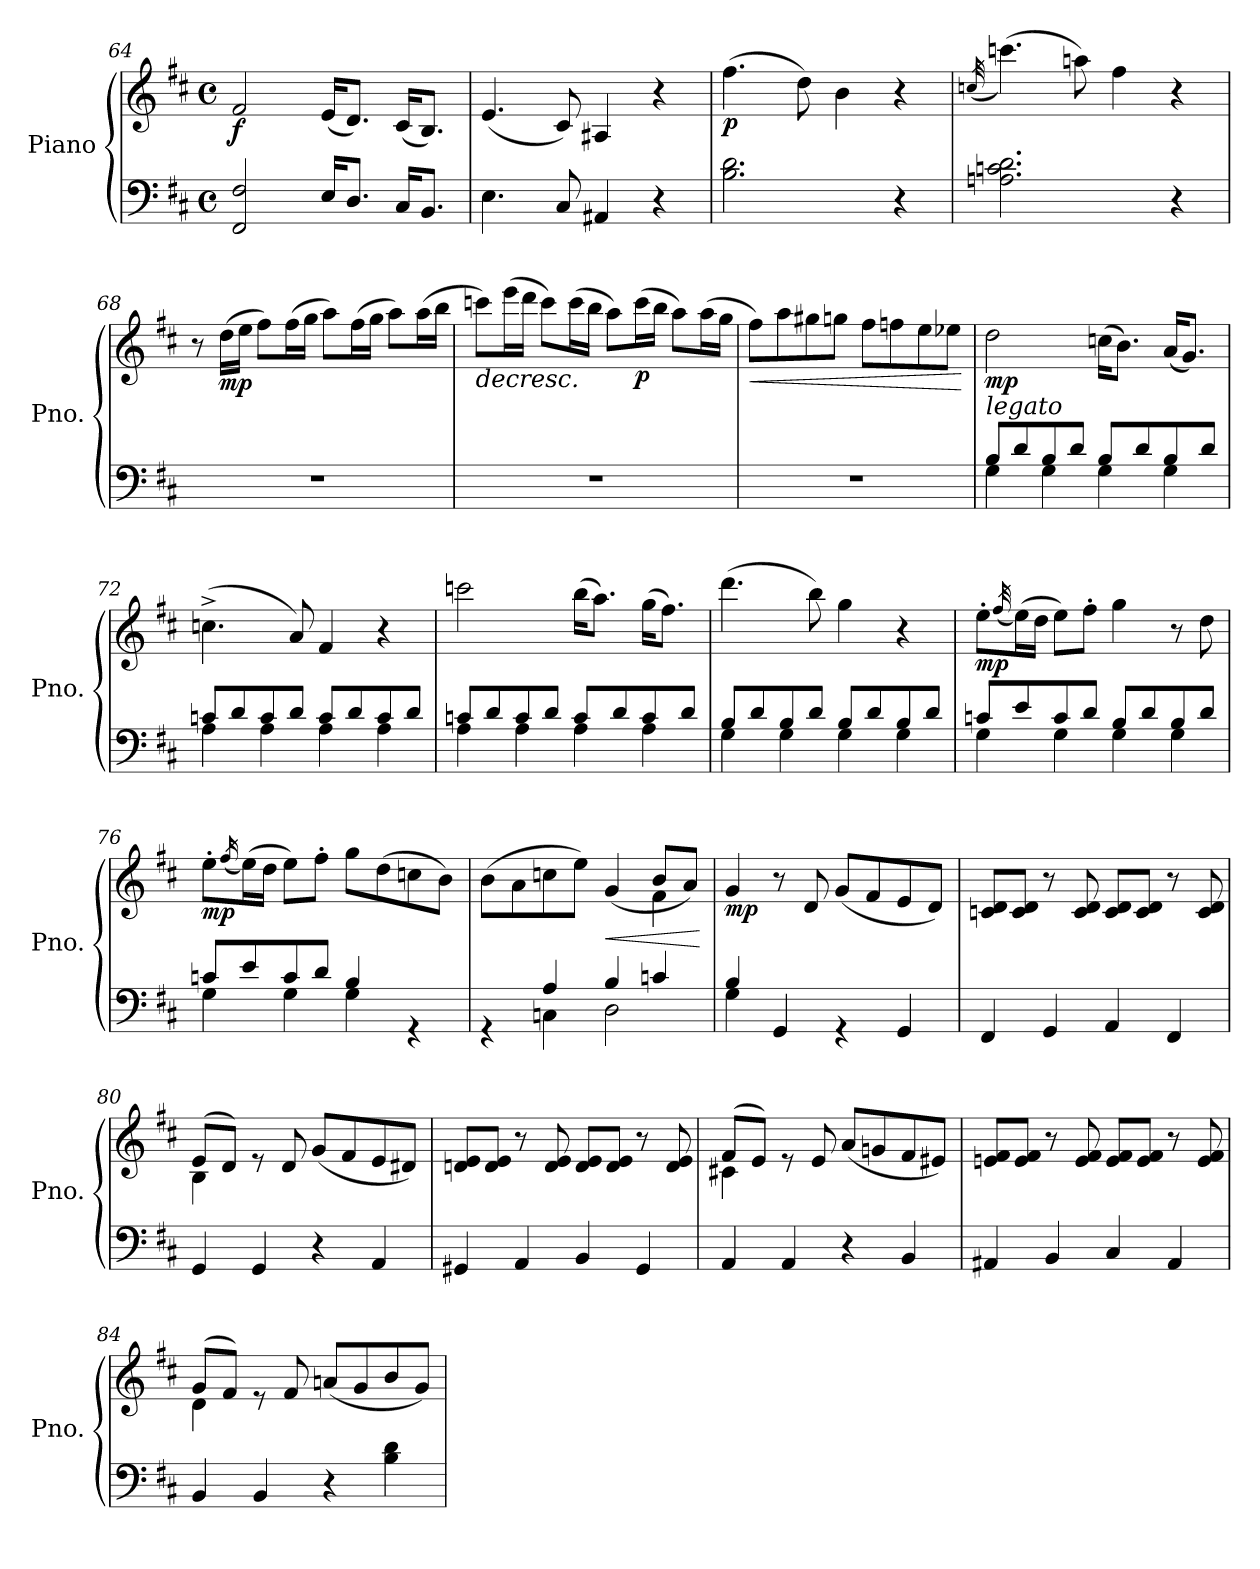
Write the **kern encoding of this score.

**kern	**kern	**dynam
*part1	*part1	*part1
*staff2	*staff1	*staff1/2
*I"Piano	*	*
*I'Pno.	*	*
*clefF4	*clefG2	*
*k[f#c#]	*k[f#c#]	*
*M4/4	*M4/4	*
*met(c)	*met(c)	*
=64	=64	=64
!	!	!LO:DY:b
2FF#/ 2F#/	2f#/	f
16E/KL	(<16e/KL	.
8.D/J	8.d/J)	.
16C#/KL	(<16c#/KL	.
8.BB/J	8.B/J)	.
=65	=65	=65
4.E\	(<4.e/	.
8C#/	8c#/)	.
4AA#X/	4A#X/	.
4r	4r	.
=66	=66	=66
!	!	!LO:DY:b
2.B\ 2.d\	(>4.ff#\	p
.	8dd\)	.
.	4b\	.
4r	4r	.
!!LO:LB:g=z
=67	=67	=67
.	(<32qccn/	.
2.An\ 2.cn\ 2.d\	(>4.cccn\)	.
.	8aan\)	.
.	4ff#\	.
4r	4r	.
=68	=68	=68
1r	8r	.
!	!	!LO:DY:b
.	(>16dd\LL	mp
.	16ee\JJ	.
.	8ff#\L)	.
.	(>16ff#\L	.
.	16gg\JJ	.
.	8aa\L)	.
.	(>16ff#\L	.
.	16gg\JJ	.
.	8aa\L)	.
.	(>16aa\L	.
.	16bb\JJ	.
=69	=69	=69
!	!	!LO:HP:b
1r	8cccn\L)	>
.	(>16eee\L	.
.	16ddd\JJ	.
.	8ccc\L)	.
.	(>16ccc\L	.
.	16bb\JJ	.
.	8aa\L)	.
!	!	!LO:DY:b
.	(>16ccc\L	p
.	16bb\JJ	.
.	8aa\L)	]
.	(>16aa\L	.
.	16gg\JJ	.
=70	=70	=70
!	!	!LO:HP:b
1r	8ff#\L)	<
.	8aa\	.
.	8gg#X\	.
.	8ggn\J	.
.	8ff#\L	.
.	8ffn\	.
.	8ee\	.
.	8ee-X\J	.
.	.	[
!!LO:LB:g=z
=71	=71	=71
*^	*	*
!	!	!LO:TX:b:i:t=legato	!
!	!	!	!LO:DY:b
8B/L	4G\	2dd\	mp
8d/	.	.	.
8B/	4G\	.	.
8d/J	.	.	.
8B/L	4G\	(>16ccn\KL	.
.	.	8.b\J)	.
8d/	.	.	.
8B/	4G\	(<16a/KL	.
.	.	8.g/J)	.
8d/J	.	.	.
=72	=72	=72	=72
8cn/L	4A\	(>4.ccn^\	.
8d/	.	.	.
8c/	4A\	.	.
8d/J	.	8a/)	.
8c/L	4A\	4f#/	.
8d/	.	.	.
8c/	4A\	4r	.
8d/J	.	.	.
=73	=73	=73	=73
8cn/L	4A\	2cccn\	.
8d/	.	.	.
8c/	4A\	.	.
8d/J	.	.	.
8c/L	4A\	(>16bb\KL	.
.	.	8.aa\J)	.
8d/	.	.	.
8c/	4A\	(>16gg\KL	.
.	.	8.ff#\J)	.
8d/J	.	.	.
=74	=74	=74	=74
8B/L	4G\	(>4.ddd\	.
8d/	.	.	.
8B/	4G\	.	.
8d/J	.	8bb\)	.
8B/L	4G\	4gg\	.
8d/	.	.	.
8B/	4G\	4r	.
8d/J	.	.	.
=75	=75	=75	=75
!	!	!	!LO:DY:b
8cn/L	4G\	8ee'\L	mp
.	.	(<32qff#/	.
8e/	.	(>16ee\L)	.
.	.	16dd\JJ	.
8c/	4G\	8ee\L)	.
8d/J	.	8ff#'\J	.
8B/L	4G\	4gg\	.
8d/	.	.	.
8B/	4G\	8r	.
8d/J	.	8dd\	.
!!LO:LB:g=z
=76	=76	=76	=76
!	!	!	!LO:DY:b
8cn/L	4G\	8ee'\L	mp
.	.	(<16qff#/	.
8e/	.	(>16ee\L)	.
.	.	16dd\JJ	.
8c/	4G\	8ee\L)	.
8d/J	.	8ff#'\J	.
4B/	4G\	8gg\L	.
.	.	(>8dd\	.
4rGG	4ryy	8ccn\	.
.	.	8b\J)	.
=77	=77	=77	=77
*	*	*^	*
4rGG	4ryy	(>8b\L	2.ryy	.
.	.	8a\	.	.
4A/	4Cn\	8ccn\	.	.
.	.	8ee\J)	.	.
!	!	!	!	!LO:HP:b
4B/	2D\	(>4g/	.	<
4cn/	.	8b/L	4f#\	.
.	.	8a/J)	.	.
*v	*v	*	*	*
*	*v	*v	*
.	.	[
=78	=78	=78
*^	*	*
!	!	!	!LO:DY:b
4B/	4G\	4g/	mp
4GG/	2.ryy	8r	.
.	.	8d/	.
4rGG	.	(<8g/L	.
.	.	8f#/	.
4GG/	.	8e/	.
.	.	8d/J)	.
*v	*v	*	*
=79	=79	=79
4FF#/	8cn/ 8d/L	.
.	8c/ 8d/J	.
4GG/	8r	.
.	8c/ 8d/	.
4AA/	8c/ 8d/L	.
.	8c/ 8d/J	.
4FF#/	8r	.
.	8c/ 8d/	.
!!LO:LB:g=z
=80	=80	=80
*	*^	*
4GG/	(>8e/L	4B\	.
.	8d/J)	.	.
4GG/	8re	2.ryy	.
.	8d/	.	.
4r	(<8g/L	.	.
.	8f#/	.	.
4AA/	8e/	.	.
.	8d#X/J)	.	.
*	*v	*v	*
=81	=81	=81
4GG#X/	8dn/ 8e/L	.
.	8d/ 8e/J	.
4AA/	8r	.
.	8d/ 8e/	.
4BB/	8d/ 8e/L	.
.	8d/ 8e/J	.
4GG#/	8r	.
.	8d/ 8e/	.
=82	=82	=82
*	*^	*
4AA/	(>8f#/L	4c#X\	.
.	8e/J)	.	.
4AA/	8re	2.ryy	.
.	8e/	.	.
4r	(<8a/L	.	.
.	8gn/	.	.
4BB/	8f#/	.	.
.	8e#X/J)	.	.
*	*v	*v	*
=83	=83	=83
4AA#X/	8en/ 8f#/L	.
.	8e/ 8f#/J	.
4BB/	8r	.
.	8e/ 8f#/	.
4C#/	8e/ 8f#/L	.
.	8e/ 8f#/J	.
4AA#/	8r	.
.	8e/ 8f#/	.
!!LO:LB:g=z
=84	=84	=84
*	*^	*
4BB/	(>8g/L	4d\	.
.	8f#/J)	.	.
4BB/	8re	2.ryy	.
.	8f#/	.	.
4r	(<8an/L	.	.
.	8g/	.	.
4B\ 4d\	8b/	.	.
.	8g/J)	.	.
*	*v	*v	*
=	=	=
*-	*-	*-
